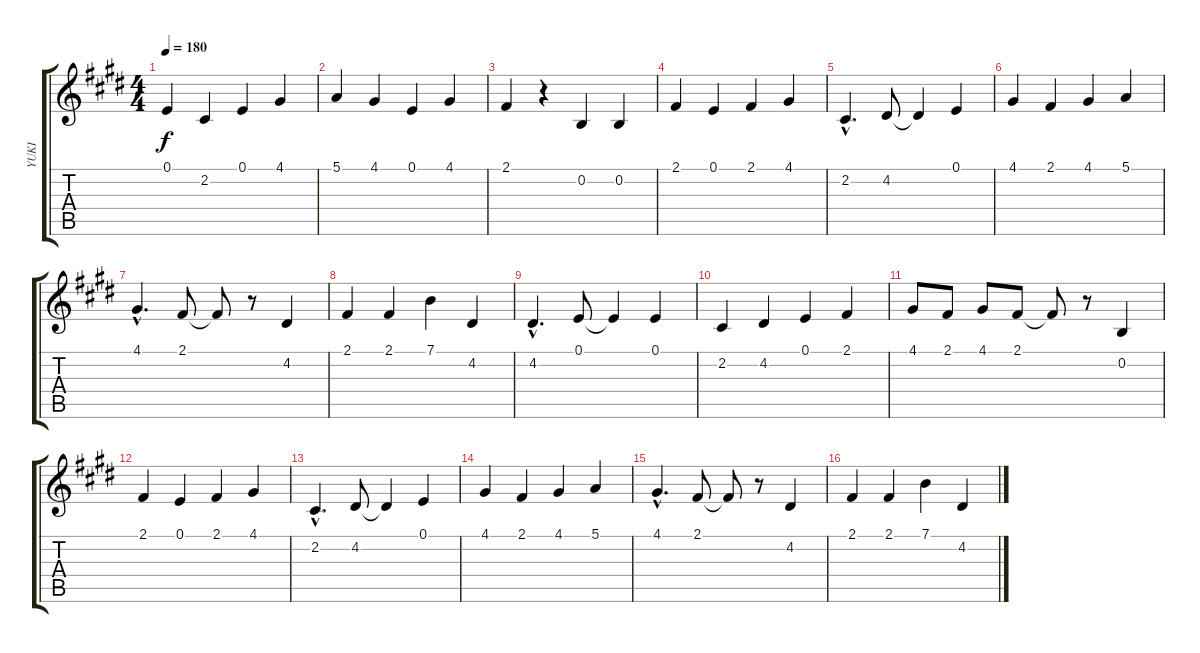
\track ("YUKI" "YUKI") {instrument churchorgan}
\staff {score tabs}
\tuning (E4 B3 G3 D3 A2 E2) {hide}
\ts (4 4)
\tempo 180
\clef g2
\ks e
0.1.4{dy f} 2.2.4 0.1.4 4.1.4 |
5.1.4 4.1.4 0.1.4 4.1.4 |
2.1.4 r.4 0.2.4 0.2.4 |
2.1.4 0.1.4 2.1.4 4.1.4 |
2.2{hac}.4{d} 4.2.8 4.2{t}.4 0.1.4 |
4.1.4 2.1.4 4.1.4 5.1.4 |
4.1{hac}.4{d} 2.1.8 2.1{t}.8 r.8 4.2.4 |
2.1.4 2.1.4 7.1.4 4.2.4 |
4.2{hac}.4{d} 0.1.8 0.1{t}.4 0.1.4 |
2.2.4 4.2.4 0.1.4 2.1.4 |
4.1.8 2.1.8 4.1.8 2.1.8 2.1{t}.8 r.8 0.2.4 |
2.1.4 0.1.4 2.1.4 4.1.4 |
2.2{hac}.4{d} 4.2.8 4.2{t}.4 0.1.4 |
4.1.4 2.1.4 4.1.4 5.1.4 |
4.1{hac}.4{d} 2.1.8 2.1{t}.8 r.8 4.2.4 |
2.1.4 2.1.4 7.1.4 4.2.4
